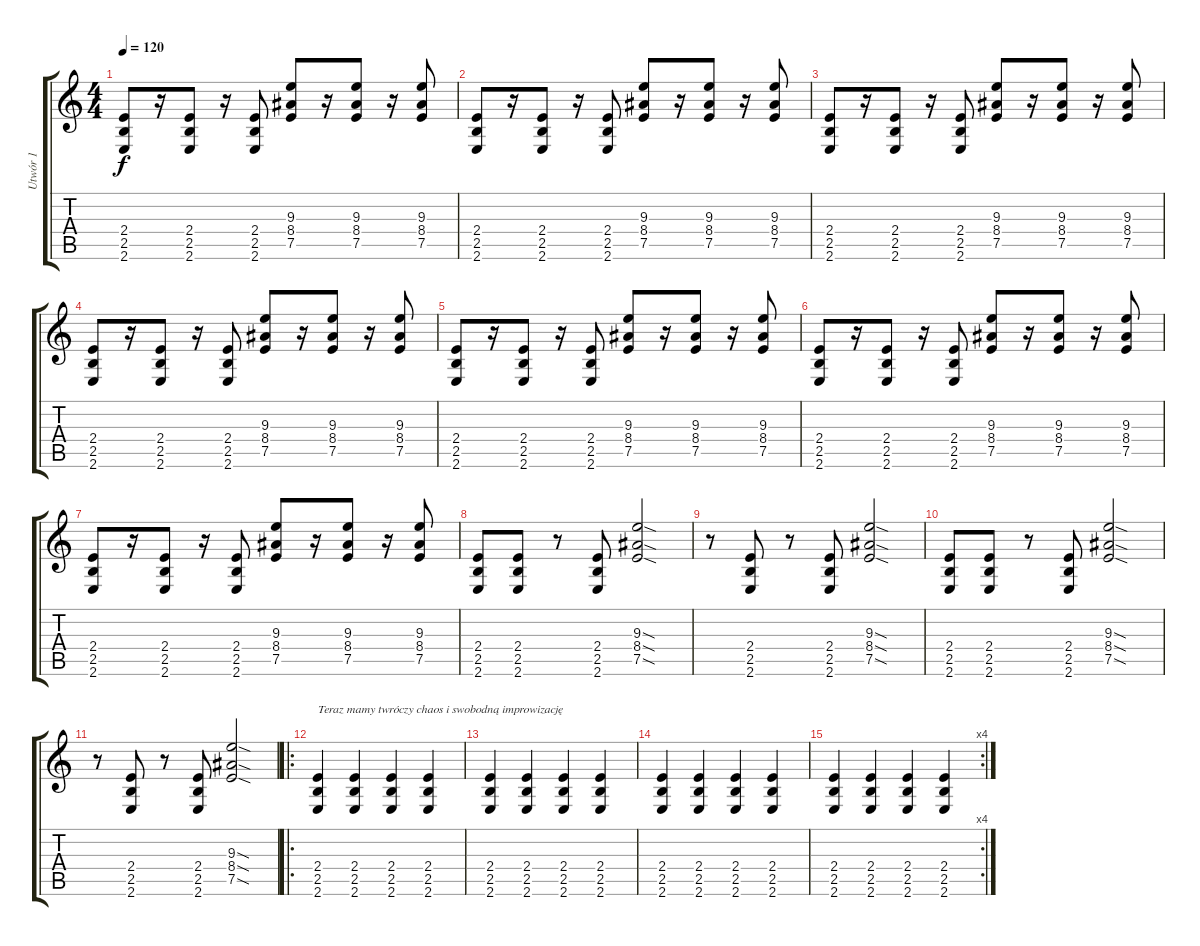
\track ("Utwór 1" "Utwór 1") {instrument overdrivenguitar}
\staff {score tabs}
\tuning (E4 B3 G3 D3 A2 D2) {hide}
\ts (4 4)
\tempo 120
\clef g2
\ks c
(2.4 2.5 2.6).8{dy f} r.16 (2.4 2.5 2.6).8 r.16 (2.4 2.5 2.6).8 (9.3 8.4 7.5).8 r.16 (9.3 8.4 7.5).8 r.16 (9.3 8.4 7.5).8 |
(2.4 2.5 2.6).8 r.16 (2.4 2.5 2.6).8 r.16 (2.4 2.5 2.6).8 (9.3 8.4 7.5).8 r.16 (9.3 8.4 7.5).8 r.16 (9.3 8.4 7.5).8 |
(2.4 2.5 2.6).8 r.16 (2.4 2.5 2.6).8 r.16 (2.4 2.5 2.6).8 (9.3 8.4 7.5).8 r.16 (9.3 8.4 7.5).8 r.16 (9.3 8.4 7.5).8 |
(2.4 2.5 2.6).8 r.16 (2.4 2.5 2.6).8 r.16 (2.4 2.5 2.6).8 (9.3 8.4 7.5).8 r.16 (9.3 8.4 7.5).8 r.16 (9.3 8.4 7.5).8 |
(2.4 2.5 2.6).8 r.16 (2.4 2.5 2.6).8 r.16 (2.4 2.5 2.6).8 (9.3 8.4 7.5).8 r.16 (9.3 8.4 7.5).8 r.16 (9.3 8.4 7.5).8 |
(2.4 2.5 2.6).8 r.16 (2.4 2.5 2.6).8 r.16 (2.4 2.5 2.6).8 (9.3 8.4 7.5).8 r.16 (9.3 8.4 7.5).8 r.16 (9.3 8.4 7.5).8 |
(2.4 2.5 2.6).8 r.16 (2.4 2.5 2.6).8 r.16 (2.4 2.5 2.6).8 (9.3 8.4 7.5).8 r.16 (9.3 8.4 7.5).8 r.16 (9.3 8.4 7.5).8 |
(2.4 2.5 2.6).8 (2.4 2.5 2.6).8 r.8 (2.4 2.5 2.6).8 (9.3{sod} 8.4{sod} 7.5{sod}).2 |
r.8 (2.4 2.5 2.6).8 r.8 (2.4 2.5 2.6).8 (9.3{sod} 8.4{sod} 7.5{sod}).2 |
(2.4 2.5 2.6).8 (2.4 2.5 2.6).8 r.8 (2.4 2.5 2.6).8 (9.3{sod} 8.4{sod} 7.5{sod}).2 |
r.8 (2.4 2.5 2.6).8 r.8 (2.4 2.5 2.6).8 (9.3{sod} 8.4{sod} 7.5{sod}).2 |
\ro
(2.4 2.5 2.6).4{txt "Teraz mamy twróczy chaos i swobodną improwizację"} (2.4 2.5 2.6).4 (2.4 2.5 2.6).4 (2.4 2.5 2.6).4 |
(2.4 2.5 2.6).4 (2.4 2.5 2.6).4 (2.4 2.5 2.6).4 (2.4 2.5 2.6).4 |
(2.4 2.5 2.6).4 (2.4 2.5 2.6).4 (2.4 2.5 2.6).4 (2.4 2.5 2.6).4 |
\rc 4
(2.4 2.5 2.6).4 (2.4 2.5 2.6).4 (2.4 2.5 2.6).4 (2.4 2.5 2.6).4
